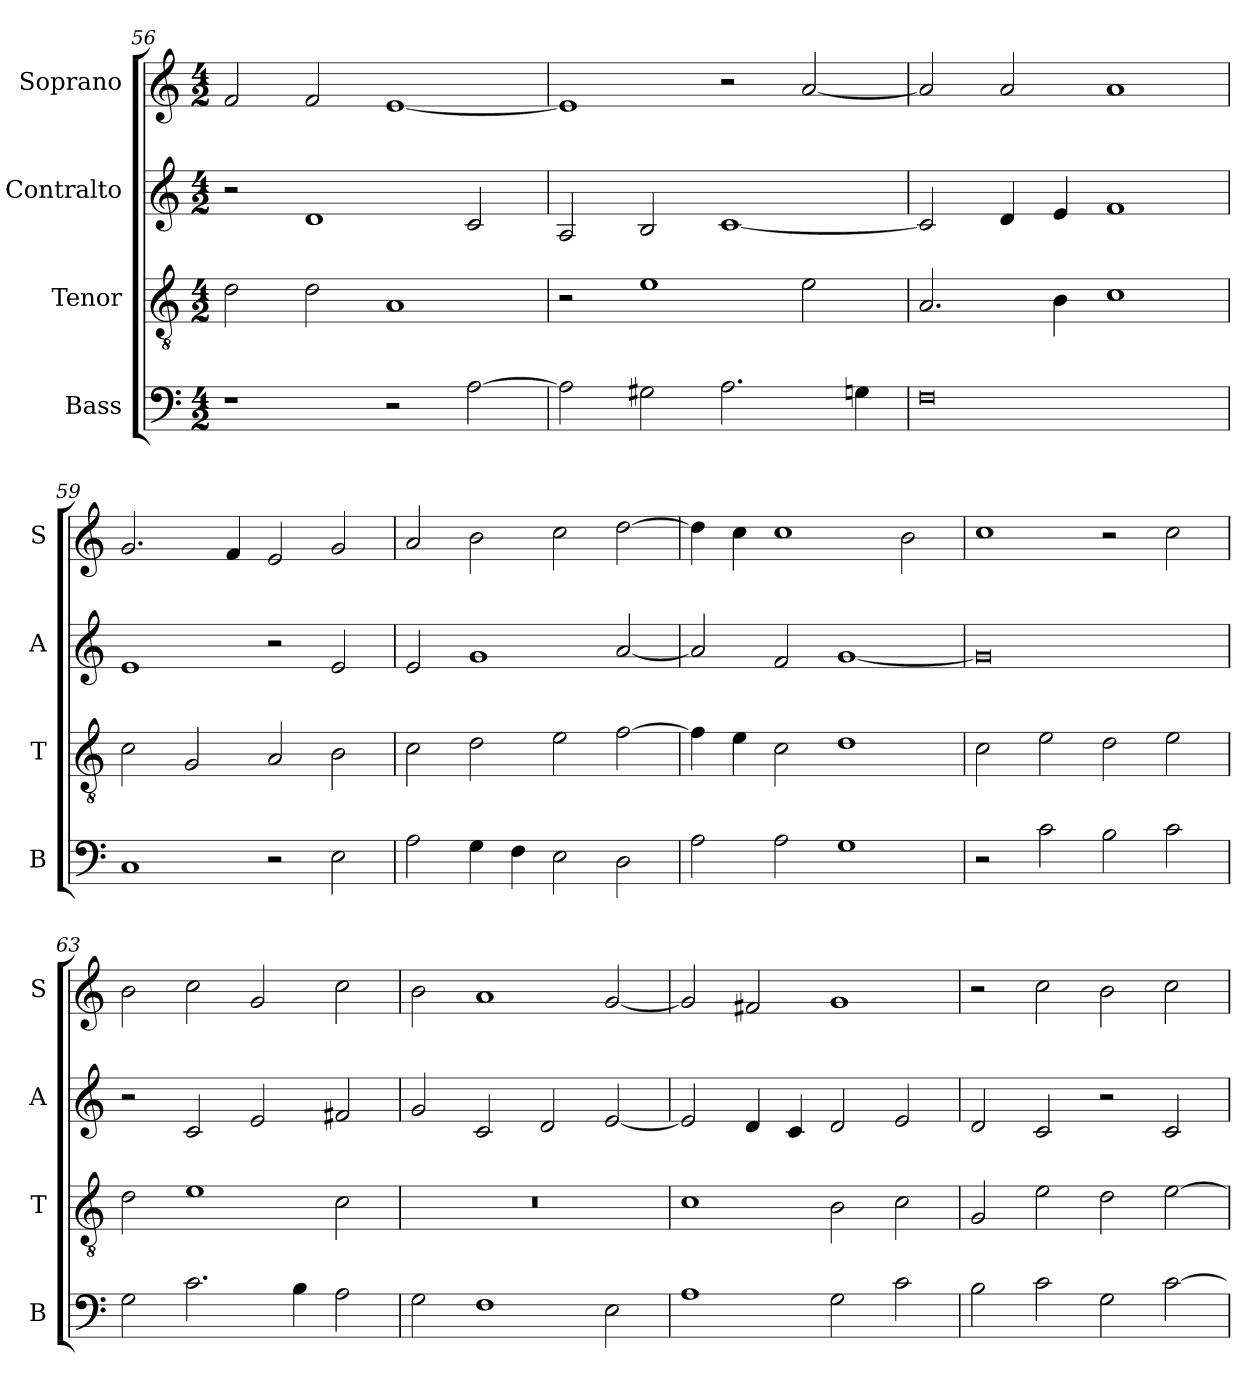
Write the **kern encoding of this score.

**kern	**kern	**kern	**kern
*part4	*part3	*part2	*part1
*staff4	*staff3	*staff2	*staff1
*I"Bass	*I"Tenor	*I"Contralto	*I"Soprano
*I'B	*I'T	*I'A	*I'S
*clefF4	*clefGv2	*clefG2	*clefG2
*k[]	*k[]	*k[]	*k[]
*E:phr	*E:phr	*E:phr	*E:phr
*M4/2	*M4/2	*M4/2	*M4/2
=56	=56	=56	=56
1r	2d	2r	2f
.	2d	1d	2f
2r	1A	.	[1e
[2A	.	2c	.
=57	=57	=57	=57
2A]	2r	2A	1e]
2G#X	1e	2B	.
2.A	.	[1c	2r
.	2e	.	[2a
4Gn	.	.	.
=58	=58	=58	=58
0F	2.A	2c]	2a]
.	.	4d	2a
.	4B	4e	.
.	1c	1f	1a
=59	=59	=59	=59
1C	2c	1e	2.g
.	2G	.	.
.	.	.	4f
2r	2A	2r	2e
2E	2B	2e	2g
=60	=60	=60	=60
2A	2c	2e	2a
4G	2d	1g	2b
4F	.	.	.
2E	2e	.	2cc
2D	[2f	[2a	[2dd
=61	=61	=61	=61
2A	4f]	2a]	4dd]
.	4e	.	4cc
2A	2c	2f	1cc
1G	1d	[1g	.
.	.	.	2b
=62	=62	=62	=62
2r	2c	0g]	1cc
2c	2e	.	.
2B	2d	.	2r
2c	2e	.	2cc
=63	=63	=63	=63
2G	2d	2r	2b
2.c	1e	2c	2cc
.	.	2e	2g
4B	.	.	.
2A	2c	2f#X	2cc
=64	=64	=64	=64
2G	0r	2g	2b
1F	.	2c	1a
.	.	2d	.
2E	.	[2e	[2g
=65	=65	=65	=65
1A	1c	2e]	2g]
.	.	4d	2f#X
.	.	4c	.
2G	2B	2d	1g
2c	2c	2e	.
=66	=66	=66	=66
2B	2G	2d	2r
2c	2e	2c	2cc
2G	2d	2r	2b
[2c	[2e	2c	2cc
=	=	=	=
*-	*-	*-	*-
